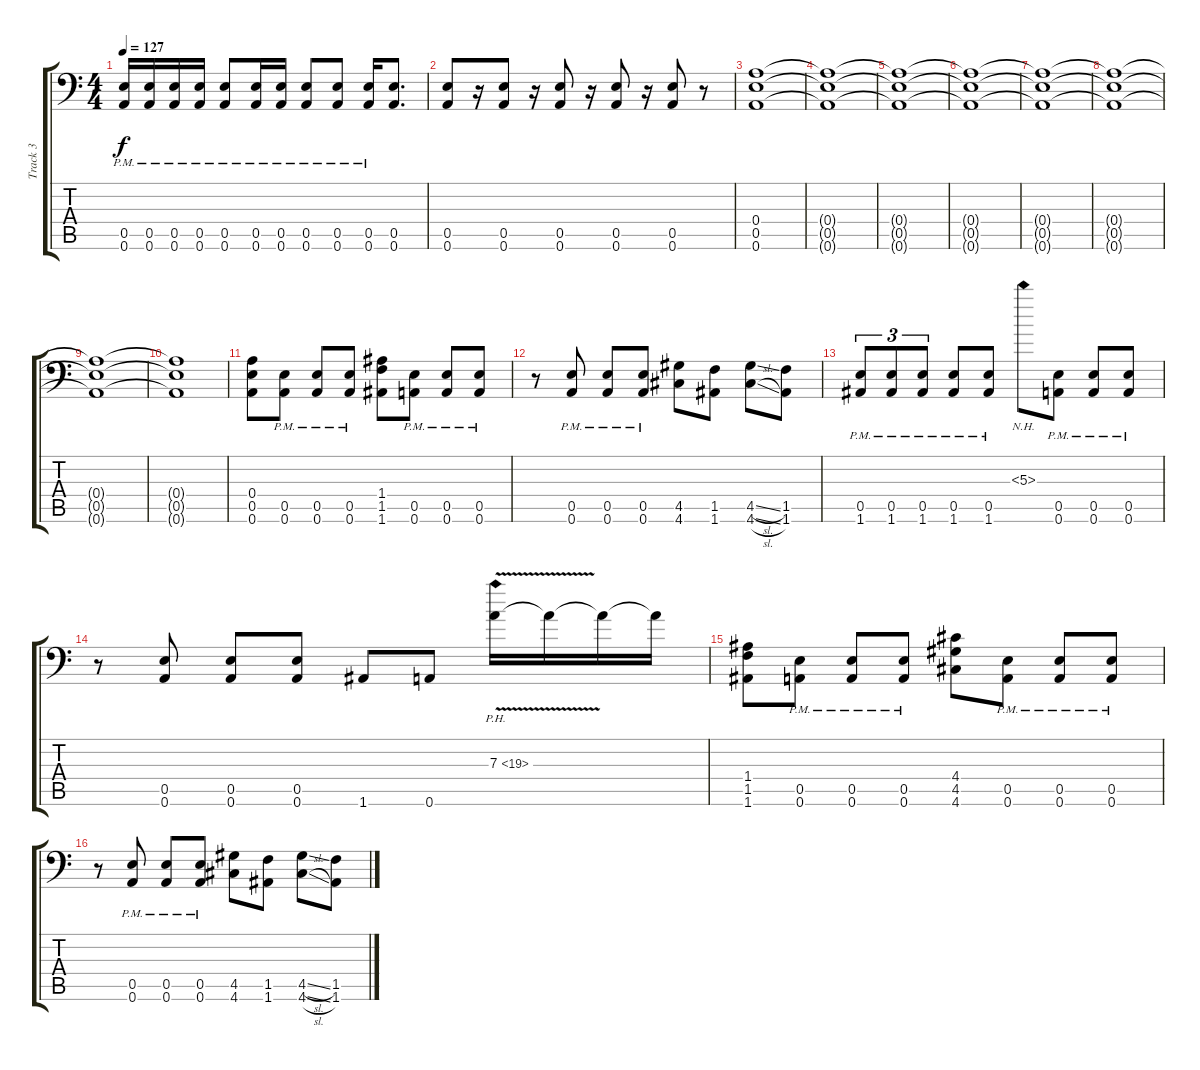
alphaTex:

\track ("Track 3" "Track 3") {instrument distortionguitar}
\staff {score tabs}
\tuning (B3 Gb3 D3 A2 E2 A1) {hide}
\ts (4 4)
\tempo 127
\clef f4
\ks c
(0.5{pm} 0.6{pm}).16{dy f} (0.5{pm} 0.6{pm}).16 (0.5{pm} 0.6{pm}).16 (0.5{pm} 0.6{pm}).16 (0.5{pm} 0.6{pm}).8 (0.5{pm} 0.6{pm}).16 (0.5{pm} 0.6{pm}).16 (0.5{pm} 0.6{pm}).8 (0.5{pm} 0.6{pm}).8 (0.5{pm} 0.6{pm}).16 (0.5 0.6).8{d} |
(0.5 0.6).8 r.16 (0.5 0.6).8 r.16 (0.5 0.6).8 r.16 (0.5 0.6).8 r.16 (0.5 0.6).8 r.8 |
(0.4 0.5 0.6).1 |
(0.4{t} 0.5{t} 0.6{t}).1 |
(0.4{t} 0.5{t} 0.6{t}).1 |
(0.4{t} 0.5{t} 0.6{t}).1 |
(0.4{t} 0.5{t} 0.6{t}).1 |
(0.4{t} 0.5{t} 0.6{t}).1 |
(0.4{t} 0.5{t} 0.6{t}).1 |
(0.4{t} 0.5{t} 0.6{t}).1 |
(0.4 0.5 0.6).8 (0.5{pm} 0.6{pm}).8 (0.5{pm} 0.6{pm}).8 (0.5{pm} 0.6{pm}).8 (1.4 1.5 1.6).8 (0.5{pm} 0.6{pm}).8 (0.5{pm} 0.6{pm}).8 (0.5{pm} 0.6{pm}).8 |
r.8 (0.5{pm} 0.6{pm}).8 (0.5{pm} 0.6{pm}).8 (0.5{pm} 0.6{pm}).8 (4.5 4.6).8 (1.5 1.6).8 (4.5{sl} 4.6{sl}).8 (1.5 1.6).8 |
(0.5{pm} 1.6{pm}).8{tu (3 2)} (0.5{pm} 1.6{pm}).8{tu (3 2)} (0.5{pm} 1.6{pm}).8{tu (3 2)} (0.5{pm} 1.6{pm}).8 (0.5{pm} 1.6{pm}).8 5.3{nh}.8 (0.5{pm} 0.6{pm}).8 (0.5{pm} 0.6{pm}).8 (0.5{pm} 0.6{pm}).8 |
r.8 (0.5 0.6).8 (0.5 0.6).8 (0.5 0.6).8 1.6.8 0.6.8 7.3{ph 12 v}.16 7.3{t}.16 7.3{t}.16 7.3{t}.16 |
(1.4 1.5 1.6).8 (0.5{pm} 0.6{pm}).8 (0.5{pm} 0.6{pm}).8 (0.5{pm} 0.6{pm}).8 (4.4 4.5 4.6).8 (0.5{pm} 0.6{pm}).8 (0.5{pm} 0.6{pm}).8 (0.5{pm} 0.6{pm}).8 |
r.8 (0.5{pm} 0.6{pm}).8 (0.5{pm} 0.6{pm}).8 (0.5{pm} 0.6{pm}).8 (4.5 4.6).8 (1.5 1.6).8 (4.5{sl} 4.6{sl}).8 (1.5 1.6).8
